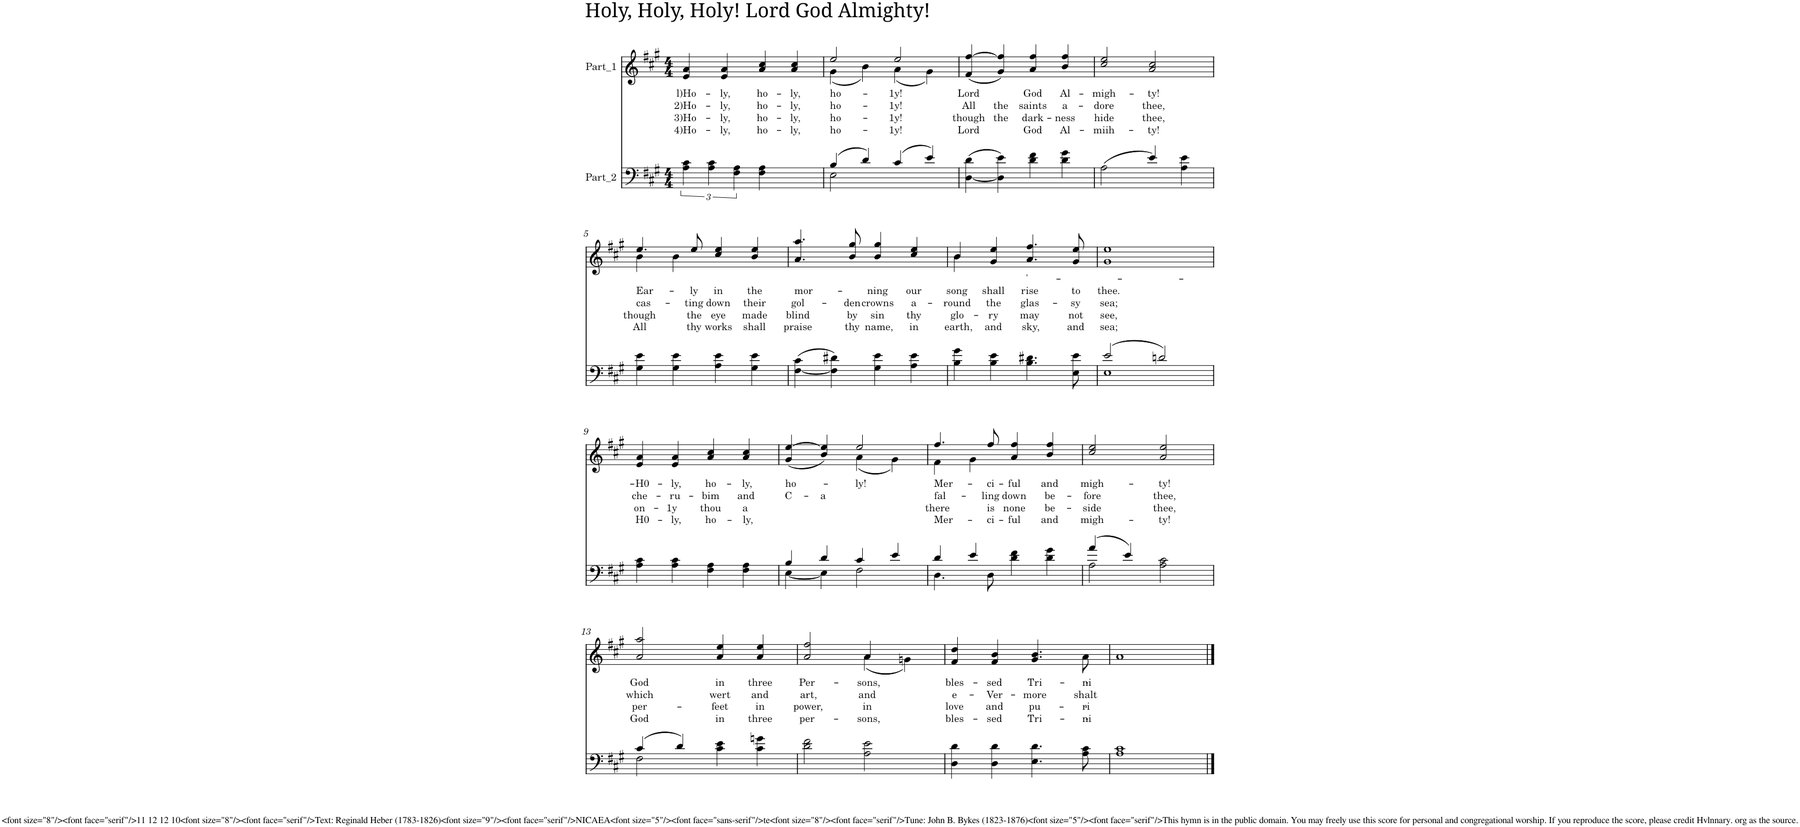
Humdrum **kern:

**kern	**kern	**text	**text	**text	**text	**text
*part2	*part1	*part1	*part1	*part1	*part1	*part1
*staff2	*staff1	*staff1	*staff1	*staff1	*staff1	*staff1
*clefF4	*clefG2	*	*	*	*	*
*k[f#c#g#]	*k[f#c#g#]	*	*	*	*	*
*M4/4	*M4/4	*	*	*	*	*
=1	=1	=1	=1	=1	=1	=1
!	!	!LO:LY:b	!LO:LY:b	!LO:LY:b	!LO:LY:b	!
6A\ 6c#\	4e/ 4a/	l)Ho-	2)Ho-	3)Ho-	4)Ho-	.
6A\ 6c#\	.	.	.	.	.	.
!	!	!LO:LY:b	!LO:LY:b	!LO:LY:b	!LO:LY:b	!
.	4e/ 4a/	-ly,	-ly,	-ly,	-ly,	.
6F#\ 6A\	.	.	.	.	.	.
!	!	!LO:LY:b	!LO:LY:b	!LO:LY:b	!LO:LY:b	!
4F#\ 4A\	4a/ 4cc#/	ho-	ho-	-ho-	-ho-	.
!	!	!LO:LY:b	!LO:LY:b	!LO:LY:b	!LO:LY:b	!
4ryy	4a/ 4cc#/	-ly,	-ly,	-ly,	-ly,	.
=2	=2	=2	=2	=2	=2	=2
*^	*^	*	*	*	*	*
!	!	!	!	!LO:LY:b	!LO:LY:b	!LO:LY:b	!LO:LY:b	!
(>4B/	2E\	2ee/	(<4g#\	-ho-	-ho-	-ho-	-ho-	.
4d/)	.	.	4b\)	.	.	.	.	.
!	!	!	!	!LO:LY:b	!LO:LY:b	!LO:LY:b	!LO:LY:b	!
(>4c#/	2ryy	2ee/	(<4a\	-1y!	-1y!	-1y!	-1y!	.
4e/)	.	.	4g#\)	.	.	.	.	.
*v	*v	*	*	*	*	*	*	*
=3	=3	=3	=3	=3	=3	=3	=3
!	!	!	!LO:LY:b	!LO:LY:b	!LO:LY:b	!LO:LY:b	!
*	*v	*v	*	*	*	*	*
(>[<4D\ 4d\	(<4f#/ [>4ff#/	Lord	All	though	Lord	.
!	!	!	!LO:LY:b	!LO:LY:b	!	!
4D\] 4e\)	4g#/ 4ff#/])	.	the	the	.	.
!	!	!LO:LY:b	!LO:LY:b	!LO:LY:b	!LO:LY:b	!
4d\ 4f#\	4a/ 4ff#/	God	saints	dark-	God	.
!	!	!LO:LY:b	!LO:LY:b	!LO:LY:b	!LO:LY:b	!
4d\ 4g#\	4b/ 4ff#/	Al-	a-	-ness	Al-	.
=4	=4	=4	=4	=4	=4	=4
!	!	!LO:LY:b	!LO:LY:b	!LO:LY:b	!LO:LY:b	!
(>2A\	2cc#/ 2ee/	-migh-	-dore	hide	-miih-	.
!	!	!LO:LY:b	!LO:LY:b	!LO:LY:b	!LO:LY:b	!
4e/)	2a/ 2cc#/	-ty!	thee,	thee,	-ty!	.
4A\ 4e\	.	.	.	.	.	.
!!LO:LB:g=z
=5	=5	=5	=5	=5	=5	=5
*	*^	*	*	*	*	*
!	!	!	!	!LO:LY:b	!LO:LY:b	!LO:LY:b	!LO:LY:b
4G#\ 4e\	4.ee/	4b\	.	Ear-	cas-	though	All
4G#\ 4e\	.	4b\	.	.	.	.	.
!	!	!	!	!LO:LY:b	!LO:LY:b	!LO:LY:b	!LO:LY:b
.	8ee/	.	.	-ly	-ting	the	thy
!	!	!	!	!LO:LY:b	!LO:LY:b	!LO:LY:b	!LO:LY:b
4A\ 4e\	4cc#/ 4ee/	2ryy	.	in	down	eye	works
!	!	!	!	!LO:LY:b	!LO:LY:b	!LO:LY:b	!LO:LY:b
4G#\ 4e\	4b/ 4ee/	.	.	the	their	made	shall
*	*v	*v	*	*	*	*	*
=6	=6	=6	=6	=6	=6	=6
!	!	!	!LO:LY:b	!LO:LY:b	!LO:LY:b	!LO:LY:b
(>[<4F#\ 4c#\	4.a/ 4.aa/	.	mor-	gol-	blind	praise
4F#\] 4d#X\)	.	.	.	.	.	.
!	!	!	!	!LO:LY:b	!LO:LY:b	!LO:LY:b
.	8b/ 8gg#/	.	.	-den	by	thy
!	!	!	!LO:LY:b	!LO:LY:b	!LO:LY:b	!LO:LY:b
4G#\ 4e\	4b/ 4gg#/	.	-ning	crowns	sin	name,
!	!	!	!LO:LY:b	!LO:LY:b	!LO:LY:b	!LO:LY:b
4A\ 4e\	4cc#/ 4ee/	.	our	a-	thy	in
=7	=7	=7	=7	=7	=7	=7
!	!	!	!LO:LY:b	!LO:LY:b	!LO:LY:b	!LO:LY:b
*	*^	*	*	*	*	*
4B\ 4g#\	4b\	4b/	.	song	-round	glo-	earth,
!	!	!	!	!LO:LY:b	!LO:LY:b	!LO:LY:b	!LO:LY:b
4B\ 4e\	4g#/ 4ee/	2.ryy	.	shall	the	-ry	and
!	!	!	!LO:LY:b	!LO:LY:b	!LO:LY:b	!LO:LY:b	!LO:LY:b
4.B\ 4.d#X\	4.a/ 4.ff#/	.	-'-	rise	glas-	may	sky,
!	!	!	!	!LO:LY:b	!LO:LY:b	!LO:LY:b	!LO:LY:b
8E\ 8e\	8g#/ 8ee/	.	.	to	-sy	not	and
=8	=8	=8	=8	=8	=8	=8	=8
*^	*	*	*	*	*	*	*
!	!	!	!	!	!LO:LY:b	!LO:LY:b	!LO:LY:b	!LO:LY:b
(>2e/	1E	1ee	1g#	.	thee.	sea;	see,	sea;
2dn/)	.	.	.	.	.	.	.	.
*v	*v	*	*	*	*	*	*	*
*	*v	*v	*	*	*	*	*
!!LO:LB:g=z
=9	=9	=9	=9	=9	=9	=9
!	!	!LO:LY:b	!LO:LY:b	!LO:LY:b	!LO:LY:b	!
4A\ 4c#\	4e/ 4a/	H0-	che-	on-	H0-	.
!	!	!LO:LY:b	!LO:LY:b	!LO:LY:b	!LO:LY:b	!
4A\ 4c#\	4e/ 4a/	-ly,	-ru-	-1y	-ly,	.
!	!	!LO:LY:b	!LO:LY:b	!LO:LY:b	!LO:LY:b	!
4F#\ 4A\	4a/ 4cc#/	ho-	-bim	thou	ho-	.
!	!	!LO:LY:b	!LO:LY:b	!LO:LY:b	!LO:LY:b	!
4F#\ 4A\	4a/ 4cc#/	-ly,	and	a-	-ly,-	.
=10	=10	=10	=10	=10	=10	=10
*^	*	*	*	*	*	*
!	!	!	!LO:LY:b	!LO:LY:b	!	!	!
*	*	*^	*	*	*	*	*
4B/	[4E\	(<4g#/ [>4ee/	2ryy	ho-	C-	.	.	.
!	!	!	!	!	!LO:LY:b	!	!	!
4d/	4E\]	4b/ 4ee/])	.	.	-a-	.	.	.
!	!	!	!	!LO:LY:b	!	!	!	!
4c#/	2F#\	2ee/	(<4a\	-ly!	.	.	.	.
4e/	.	.	4g#\)	.	.	.	.	.
=11	=11	=11	=11	=11	=11	=11	=11	=11
!	!	!	!	!LO:LY:b	!LO:LY:b	!LO:LY:b	!LO:LY:b	!
4d/	4.D\	4.ff#/	4f#\	-Mer-	-fal-	-there	-Mer-	.
4e/	.	.	4g#\	.	.	.	.	.
!	!	!	!	!LO:LY:b	!LO:LY:b	!LO:LY:b	!LO:LY:b	!
.	8D\	8ff#/	.	-ci-	-ling	is	-ci-	.
!	!	!	!	!LO:LY:b	!LO:LY:b	!LO:LY:b	!LO:LY:b	!
4d\ 4f#\	2ryy	4a/ 4ff#/	2ryy	-ful	down	none	-ful	.
!	!	!	!	!LO:LY:b	!LO:LY:b	!LO:LY:b	!LO:LY:b	!
4d\ 4g#\	.	4b/ 4ff#/	.	and	be-	be-	and	.
*	*	*v	*v	*	*	*	*	*
=12	=12	=12	=12	=12	=12	=12	=12
!	!	!	!LO:LY:b	!LO:LY:b	!LO:LY:b	!LO:LY:b	!
(>4a/	2A\	2cc#/ 2ee/	migh-	-fore	-side	migh-	.
4e/)	.	.	.	.	.	.	.
!	!	!	!LO:LY:b	!LO:LY:b	!LO:LY:b	!LO:LY:b	!
2A\ 2c#\	2ryy	2a/ 2ee/	-ty!	thee,	thee,	-ty!	.
!!LO:LB:g=z
=13	=13	=13	=13	=13	=13	=13	=13
!	!	!	!LO:LY:b	!LO:LY:b	!LO:LY:b	!LO:LY:b	!
(>4c#/	2F#\	2a/ 2aa/	God	which	per-	God	.
4d/)	.	.	.	.	.	.	.
!	!	!	!LO:LY:b	!LO:LY:b	!LO:LY:b	!LO:LY:b	!
4c#\ 4e\	2ryy	4a/ 4ee/	in	wert	-feet	in	.
!	!	!	!LO:LY:b	!LO:LY:b	!LO:LY:b	!LO:LY:b	!
4c#\ 4gn\	.	4a/ 4ee/	three	and	in	three	.
*v	*v	*	*	*	*	*	*
=14	=14	=14	=14	=14	=14	=14
!	!	!LO:LY:b	!LO:LY:b	!LO:LY:b	!LO:LY:b	!
*	*^	*	*	*	*	*
2d\ 2f#\	2a/ 2ff#/	2ryy	Per-	art,	power,	per-	.
!	!	!	!LO:LY:b	!LO:LY:b	!LO:LY:b	!LO:LY:b	!
2A\ 2e\	(<4a\	4a/	-sons,	and	in	-sons,	.
.	4gn\)	4ryy	.	.	.	.	.
=15	=15	=15	=15	=15	=15	=15	=15
!	!	!	!LO:LY:b	!LO:LY:b	!LO:LY:b	!LO:LY:b	!
*	*v	*v	*	*	*	*	*
4D\ 4d\	4f#/ 4dd/	bles-	e-	love	bles-	.
!	!	!LO:LY:b	!LO:LY:b	!LO:LY:b	!LO:LY:b	!
4D\ 4d\	4f#/ 4b/	-sed	-Ver-	and	-sed	.
!	!	!LO:LY:b	!LO:LY:b	!LO:LY:b	!LO:LY:b	!
4.E\ 4.d\	4.g#/ 4.b/	Tri-	-more	pu-	Tri-	.
!	!	!LO:LY:b	!LO:LY:b	!LO:LY:b	!LO:LY:b	!
8A\ 8c#\	8a\	-ni-	shalt	-ri-	-ni-	.
=16	=16	=16	=16	=16	=16	=16
1A 1c#	1a	.	.	.	.	.
==	==	==	==	==	==	==
*-	*-	*-	*-	*-	*-	*-
